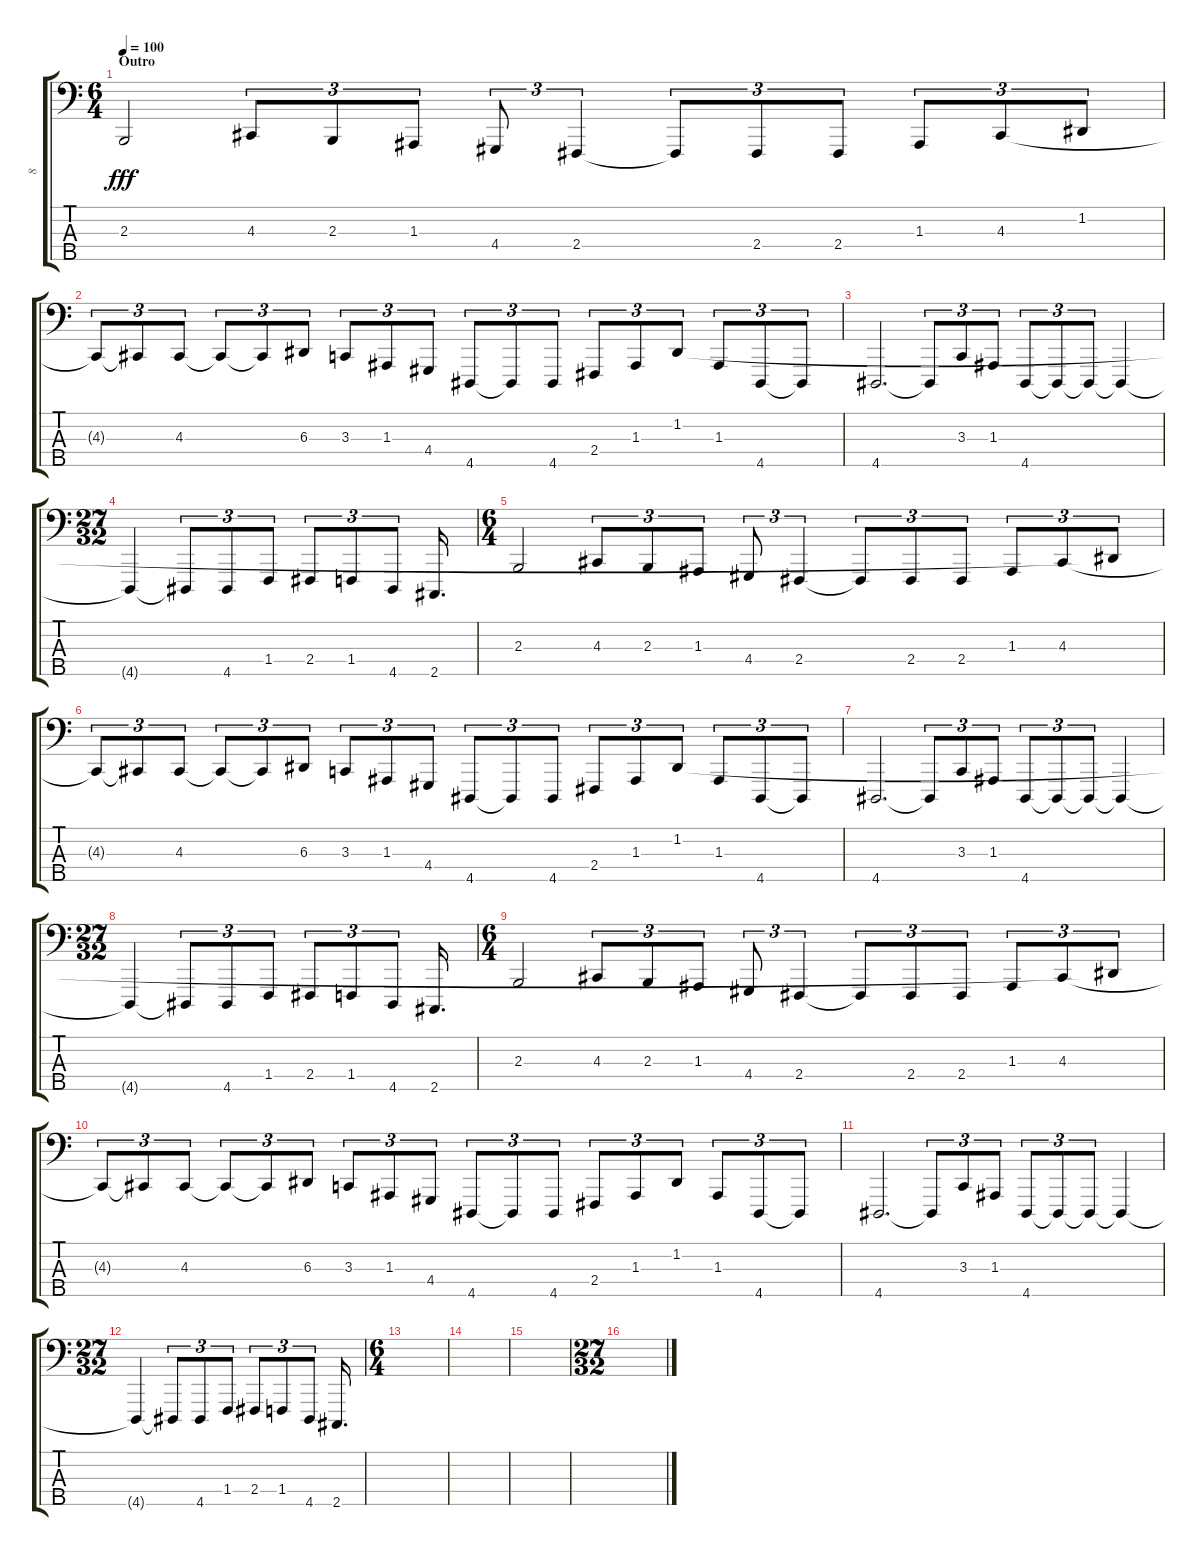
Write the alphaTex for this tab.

\track ("8" "8") {instrument lead8bassandlead}
\staff {score tabs}
\tuning (G2 D2 A1 E1 B0) {hide}
\ts (6 4)
\section ("" "Outro")
\tempo 100
\clef f4
\ks c
2.3.2{dy fff} 4.3.8{tu (3 2)} 2.3.8{tu (3 2)} 1.3.8{tu (3 2)} 4.4.8{tu (3 2)} 2.4.4{tu (3 2)} 2.4{t}.8{tu (3 2)} 2.4.8{tu (3 2)} 2.4.8{tu (3 2)} 1.3.8{tu (3 2)} 4.3.8{tu (3 2)} 1.2{t}.8{tu (3 2)} |
4.3{t}.8{tu (3 2)} 4.3{t}.8{tu (3 2)} 4.3.8{tu (3 2)} 4.3{t}.8{tu (3 2)} 4.3{t}.8{tu (3 2)} 6.3.8{tu (3 2)} 3.3.8{tu (3 2)} 1.3.8{tu (3 2)} 4.4.8{tu (3 2)} 4.5.8{tu (3 2)} 4.5{t}.8{tu (3 2)} 4.5.8{tu (3 2)} 2.4.8{tu (3 2)} 1.3.8{tu (3 2)} 1.2.8{tu (3 2)} 1.3.8{tu (3 2)} 4.5.8{tu (3 2)} 4.5{t}.8{tu (3 2)} |
4.5.2{d} 4.5{t}.8{tu (3 2)} 3.3.8{tu (3 2)} 1.3.8{tu (3 2)} 4.5.8{tu (3 2)} 4.5{t}.8{tu (3 2)} 4.5{t}.8{tu (3 2)} 4.5{t}.4 |
\ts (27 32)
4.5{t}.4 4.5{t}.8{tu (3 2)} 4.5.8{tu (3 2)} 1.4.8{tu (3 2)} 2.4.8{tu (3 2)} 1.4.8{tu (3 2)} 4.5.8{tu (3 2)} 2.5.16{d} |
\ts (6 4)
2.3.2 4.3.8{tu (3 2)} 2.3.8{tu (3 2)} 1.3.8{tu (3 2)} 4.4.8{tu (3 2)} 2.4.4{tu (3 2)} 2.4{t}.8{tu (3 2)} 2.4.8{tu (3 2)} 2.4.8{tu (3 2)} 1.3.8{tu (3 2)} 4.3.8{tu (3 2)} 1.2{t}.8{tu (3 2)} |
4.3{t}.8{tu (3 2)} 4.3{t}.8{tu (3 2)} 4.3.8{tu (3 2)} 4.3{t}.8{tu (3 2)} 4.3{t}.8{tu (3 2)} 6.3.8{tu (3 2)} 3.3.8{tu (3 2)} 1.3.8{tu (3 2)} 4.4.8{tu (3 2)} 4.5.8{tu (3 2)} 4.5{t}.8{tu (3 2)} 4.5.8{tu (3 2)} 2.4.8{tu (3 2)} 1.3.8{tu (3 2)} 1.2.8{tu (3 2)} 1.3.8{tu (3 2)} 4.5.8{tu (3 2)} 4.5{t}.8{tu (3 2)} |
4.5.2{d} 4.5{t}.8{tu (3 2)} 3.3.8{tu (3 2)} 1.3.8{tu (3 2)} 4.5.8{tu (3 2)} 4.5{t}.8{tu (3 2)} 4.5{t}.8{tu (3 2)} 4.5{t}.4 |
\ts (27 32)
4.5{t}.4 4.5{t}.8{tu (3 2)} 4.5.8{tu (3 2)} 1.4.8{tu (3 2)} 2.4.8{tu (3 2)} 1.4.8{tu (3 2)} 4.5.8{tu (3 2)} 2.5.16{d} |
\ts (6 4)
2.3.2 4.3.8{tu (3 2)} 2.3.8{tu (3 2)} 1.3.8{tu (3 2)} 4.4.8{tu (3 2)} 2.4.4{tu (3 2)} 2.4{t}.8{tu (3 2)} 2.4.8{tu (3 2)} 2.4.8{tu (3 2)} 1.3.8{tu (3 2)} 4.3.8{tu (3 2)} 1.2{t}.8{tu (3 2)} |
4.3{t}.8{tu (3 2) volume 0 balance 8} 4.3{t}.8{tu (3 2)} 4.3.8{tu (3 2)} 4.3{t}.8{tu (3 2)} 4.3{t}.8{tu (3 2)} 6.3.8{tu (3 2)} 3.3.8{tu (3 2)} 1.3.8{tu (3 2)} 4.4.8{tu (3 2)} 4.5.8{tu (3 2)} 4.5{t}.8{tu (3 2)} 4.5.8{tu (3 2)} 2.4.8{tu (3 2)} 1.3.8{tu (3 2)} 1.2.8{tu (3 2)} 1.3.8{tu (3 2)} 4.5.8{tu (3 2)} 4.5{t}.8{tu (3 2)} |
4.5.2{d} 4.5{t}.8{tu (3 2)} 3.3.8{tu (3 2)} 1.3.8{tu (3 2)} 4.5.8{tu (3 2)} 4.5{t}.8{tu (3 2)} 4.5{t}.8{tu (3 2)} 4.5{t}.4 |
\ts (27 32)
4.5{t}.4 4.5{t}.8{tu (3 2)} 4.5.8{tu (3 2)} 1.4.8{tu (3 2)} 2.4.8{tu (3 2)} 1.4.8{tu (3 2)} 4.5.8{tu (3 2)} 2.5.16{d} |
\ts (6 4)
|
|
|
\ts (27 32)
